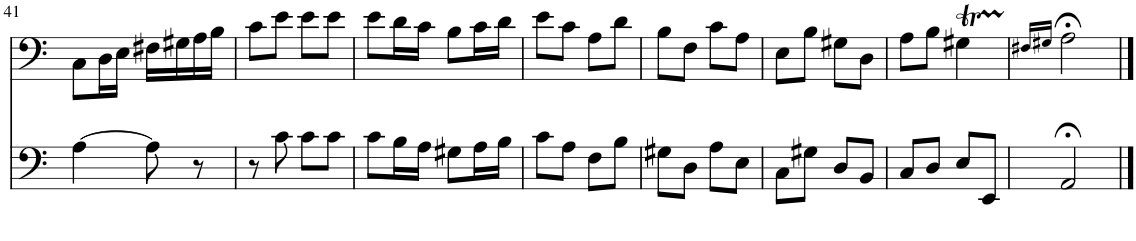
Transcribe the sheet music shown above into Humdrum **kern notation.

**kern	**kern
*part2	*part1
*staff2	*staff1
*I"Cello 2	*I"Cello 1
!!LO:PB:g=z
*clefF4	*clefF4
*k[]	*k[]
*M2/4	*M2/4
=41	=41
[4A\	8C\L
.	16D\L
.	16E\JJ
8A\]	16F#X\LL
.	16G#X\
8r	16A\
.	16B\JJ
=42	=42
8r	8c\L
8c\	8e\J
8c\L	8e\L
8c\J	8e\J
=43	=43
8c\L	8e\L
16B\L	16d\L
16A\JJ	16c\JJ
8G#X\L	8B\L
16A\L	16c\L
16B\JJ	16d\JJ
=44	=44
8c\L	8e\L
8A\J	8c\J
8F\L	8A\L
8B\J	8d\J
=45	=45
8G#X\L	8B\L
8D\J	8F\J
8A\L	8c\L
8E\J	8A\J
=46	=46
8C\L	8E\L
8G#X\J	8B\J
8D/L	8G#X\L
8BB/J	8D\J
=47	=47
8C/L	8A\L
8D/J	8B\J
8E/L	4G#Xt\
8EE/J	.
=48	=48
.	16qF#X/LL
.	16qG#X/JJ
2AA;</	2A;<\
==	==
*-	*-
